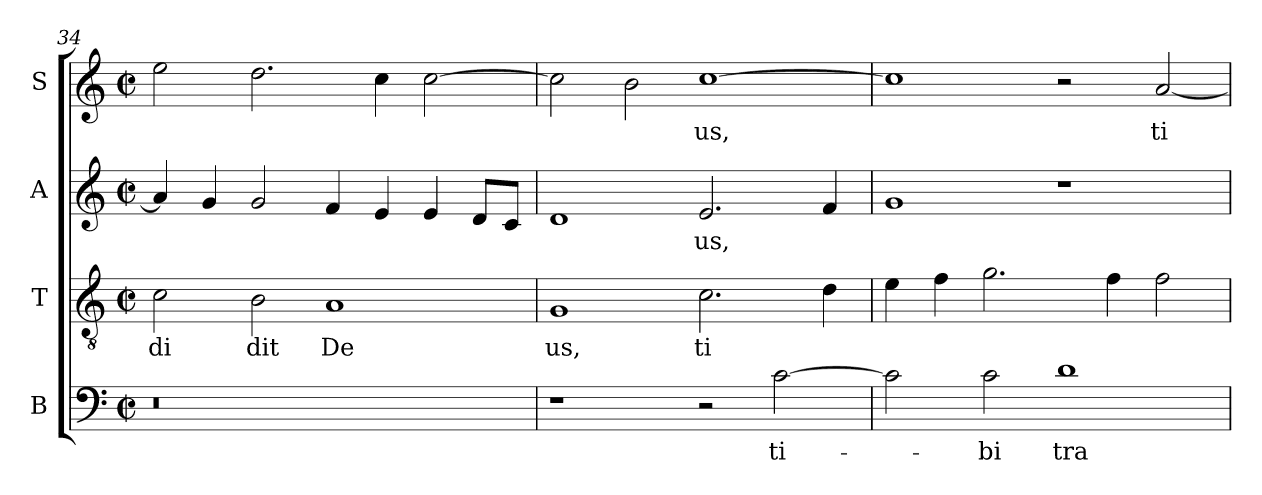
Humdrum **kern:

**kern	**text	**kern	**text	**kern	**text	**kern	**text
*part4	*part4	*part3	*part3	*part2	*part2	*part1	*part1
*staff4	*staff4	*staff3	*staff3	*staff2	*staff2	*staff1	*staff1
*I"B	*	*I"T	*	*I"A	*	*I"S	*
*clefF4	*	*clefGv2	*	*clefG2	*	*clefG2	*
*M2/2	*	*M2/2	*	*M2/2	*	*M2/2	*
*met(c|)	*	*met(c|)	*	*met(c|)	*	*met(c|)	*
=34	=34	=34	=34	=34	=34	=34	=34
!	!	!	!LO:LY:b:cj	!	!	!	!
0r	.	2c\	di	4a/]	.	2ee\	.
.	.	.	.	4g/	.	.	.
!	!	!	!LO:LY:b:cj	!	!	!	!
.	.	2B\	dit	2g/	.	2.dd\	.
!	!	!	!LO:LY:b:cj	!	!	!	!
.	.	1A	De	4f/	.	.	.
.	.	.	.	4e/	.	4cc\	.
.	.	.	.	4e/	.	[>2cc\	.
.	.	.	.	8d/L	.	.	.
.	.	.	.	8c/J	.	.	.
=35	=35	=35	=35	=35	=35	=35	=35
!	!	!	!LO:LY:b:cj	!	!	!	!
1r	.	1G	us,	1d	.	2cc\]	.
.	.	.	.	.	.	2b\	.
!	!	!	!LO:LY:b:cj	!	!LO:LY:b	!	!LO:LY:b:cj
2r	.	2.c\	ti	2.e/	us,	[>1cc	us,
!	!LO:LY:b:cj	!	!	!	!	!	!
[>2c\	ti-	.	.	.	.	.	.
.	.	4d\	.	4f/	.	.	.
=36	=36	=36	=36	=36	=36	=36	=36
2c\]	.	4e\	.	1g	.	1cc]	.
.	.	4f\	.	.	.	.	.
!	!LO:LY:b:cj	!	!	!	!	!	!
2c\	-bi	2.g\	.	.	.	.	.
!	!LO:LY:b:cj	!	!	!	!	!	!
1d	tra-	.	.	1r	.	2r	.
.	.	4f\	.	.	.	.	.
!	!	!	!	!	!	!	!LO:LY:b:cj
.	.	2f\	.	.	.	[>2a/	ti
=	=	=	=	=	=	=	=
*-	*-	*-	*-	*-	*-	*-	*-
